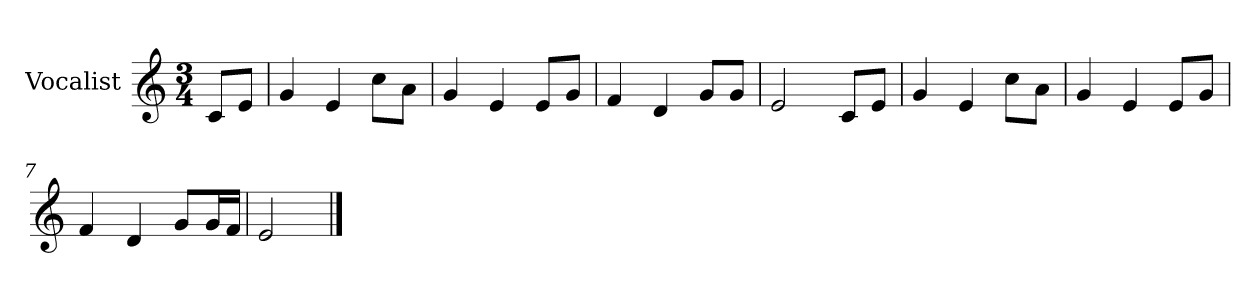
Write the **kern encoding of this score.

**kern
*part1
*staff1
*I"Vocalist
*k[]
*C:
*M3/4
=
8cL
8eJ
=1
4g
4e
8ccL
8aJ
=2
4g
4e
8eL
8gJ
=3
4f
4d
8gL
8gJ
=4
2e
8cL
8eJ
=5
4g
4e
8ccL
8aJ
=6
4g
4e
8eL
8gJ
=7
4f
4d
8gL
16gL
16fJJ
=8
2e
==
*-
